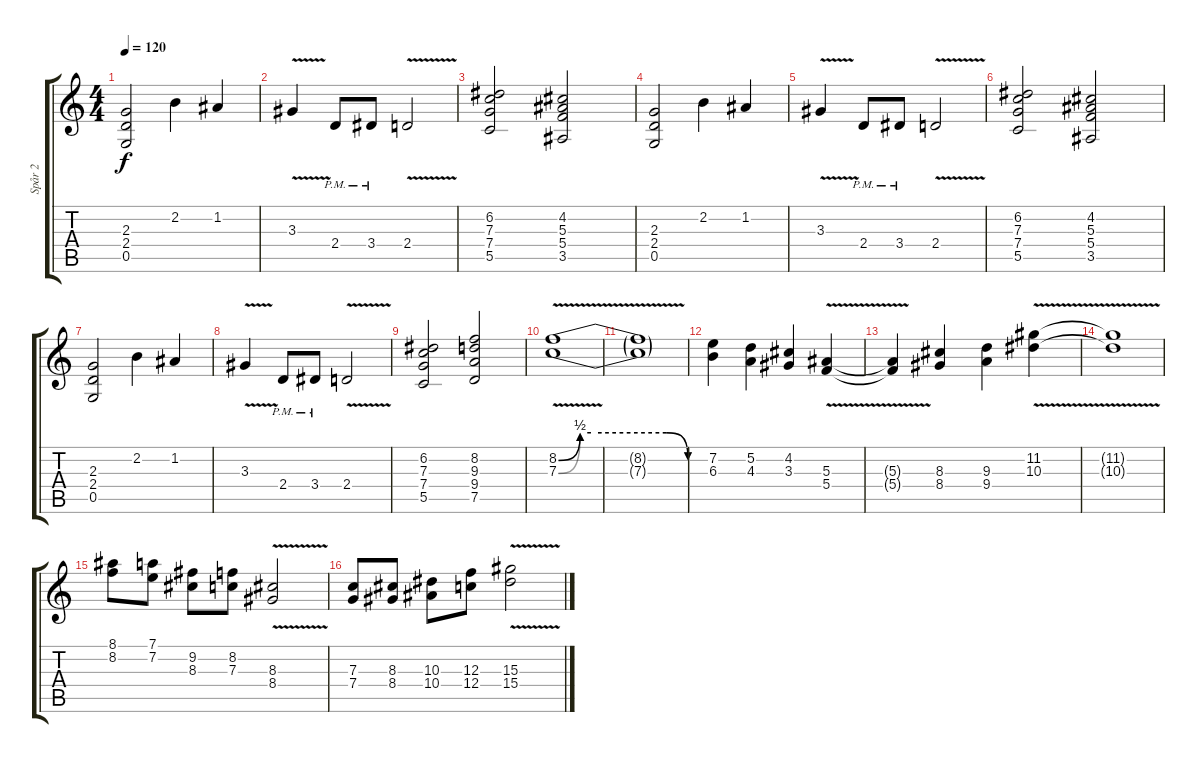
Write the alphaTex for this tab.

\track ("Spår 2" "Spår 2") {instrument distortionguitar}
\staff {score tabs}
\tuning (D4 A3 F3 C3 G2 D2) {hide}
\ts (4 4)
\tempo 120
\clef g2
\ks c
(2.3 2.4 0.5).2{dy f} 2.2.4 1.2.4 |
3.3{v}.4 2.4{pm}.8 3.4{pm}.8 2.4{v}.2 |
(6.2 7.3 7.4 5.5).2 (4.2 5.3 5.4 3.5).2 |
(2.3 2.4 0.5).2 2.2.4 1.2.4 |
3.3{v}.4 2.4{pm}.8 3.4{pm}.8 2.4{v}.2 |
(6.2 7.3 7.4 5.5).2 (4.2 5.3 5.4 3.5).2 |
(2.3 2.4 0.5).2 2.2.4 1.2.4 |
3.3{v}.4 2.4{pm}.8 3.4{pm}.8 2.4{v}.2 |
(6.2 7.3 7.4 5.5).2 (8.2 9.3 9.4 7.5).2 |
(8.2{be (custom 0 0 10 2 15 2 50 2 60 0) v} 7.3{be (custom 0 0 10 2 15 2 50 2 60 0) v}).1 |
(8.2{t} 7.3{t}).1 |
(7.2 6.3).4 (5.2 4.3).4 (4.2 3.3).4 (5.3{v} 5.4{v}).4 |
(5.3{t} 5.4{t}).4 (8.3 8.4).4 (9.3 9.4).4 (11.2{v} 10.3{v}).4 |
(11.2{t} 10.3{t}).1 |
(8.1 8.2).8 (7.1 7.2).8 (9.2 8.3).8 (8.2 7.3).8 (8.3{v} 8.4{v}).2 |
(7.3 7.4).8 (8.3 8.4).8 (10.3 10.4).8 (12.3 12.4).8 (15.3 15.4{v}).2
